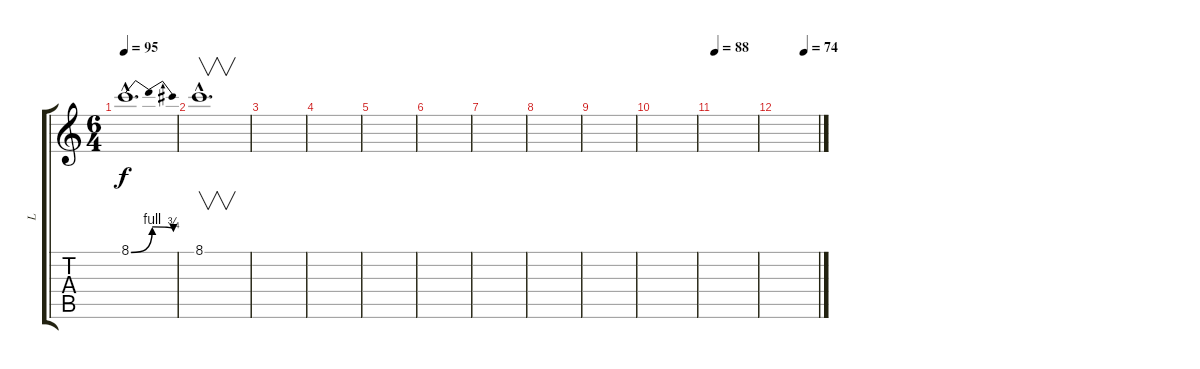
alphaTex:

\track ("L" "L") {instrument distortionguitar}
\staff {score tabs}
\tuning (E4 B3 G3 D3 A2 E2) {hide}
\ts (6 4)
\tempo 95
\clef g2
\ks c
8.1{be (bendrelease 0 0 30 4 45 4 60 3) hac}.1{d dy f} |
8.1{hac}.1{v d volume 0} |
|
|
|
|
|
|
|
|
\tempo 88
|
\tempo (74 0.6666666666666666)
